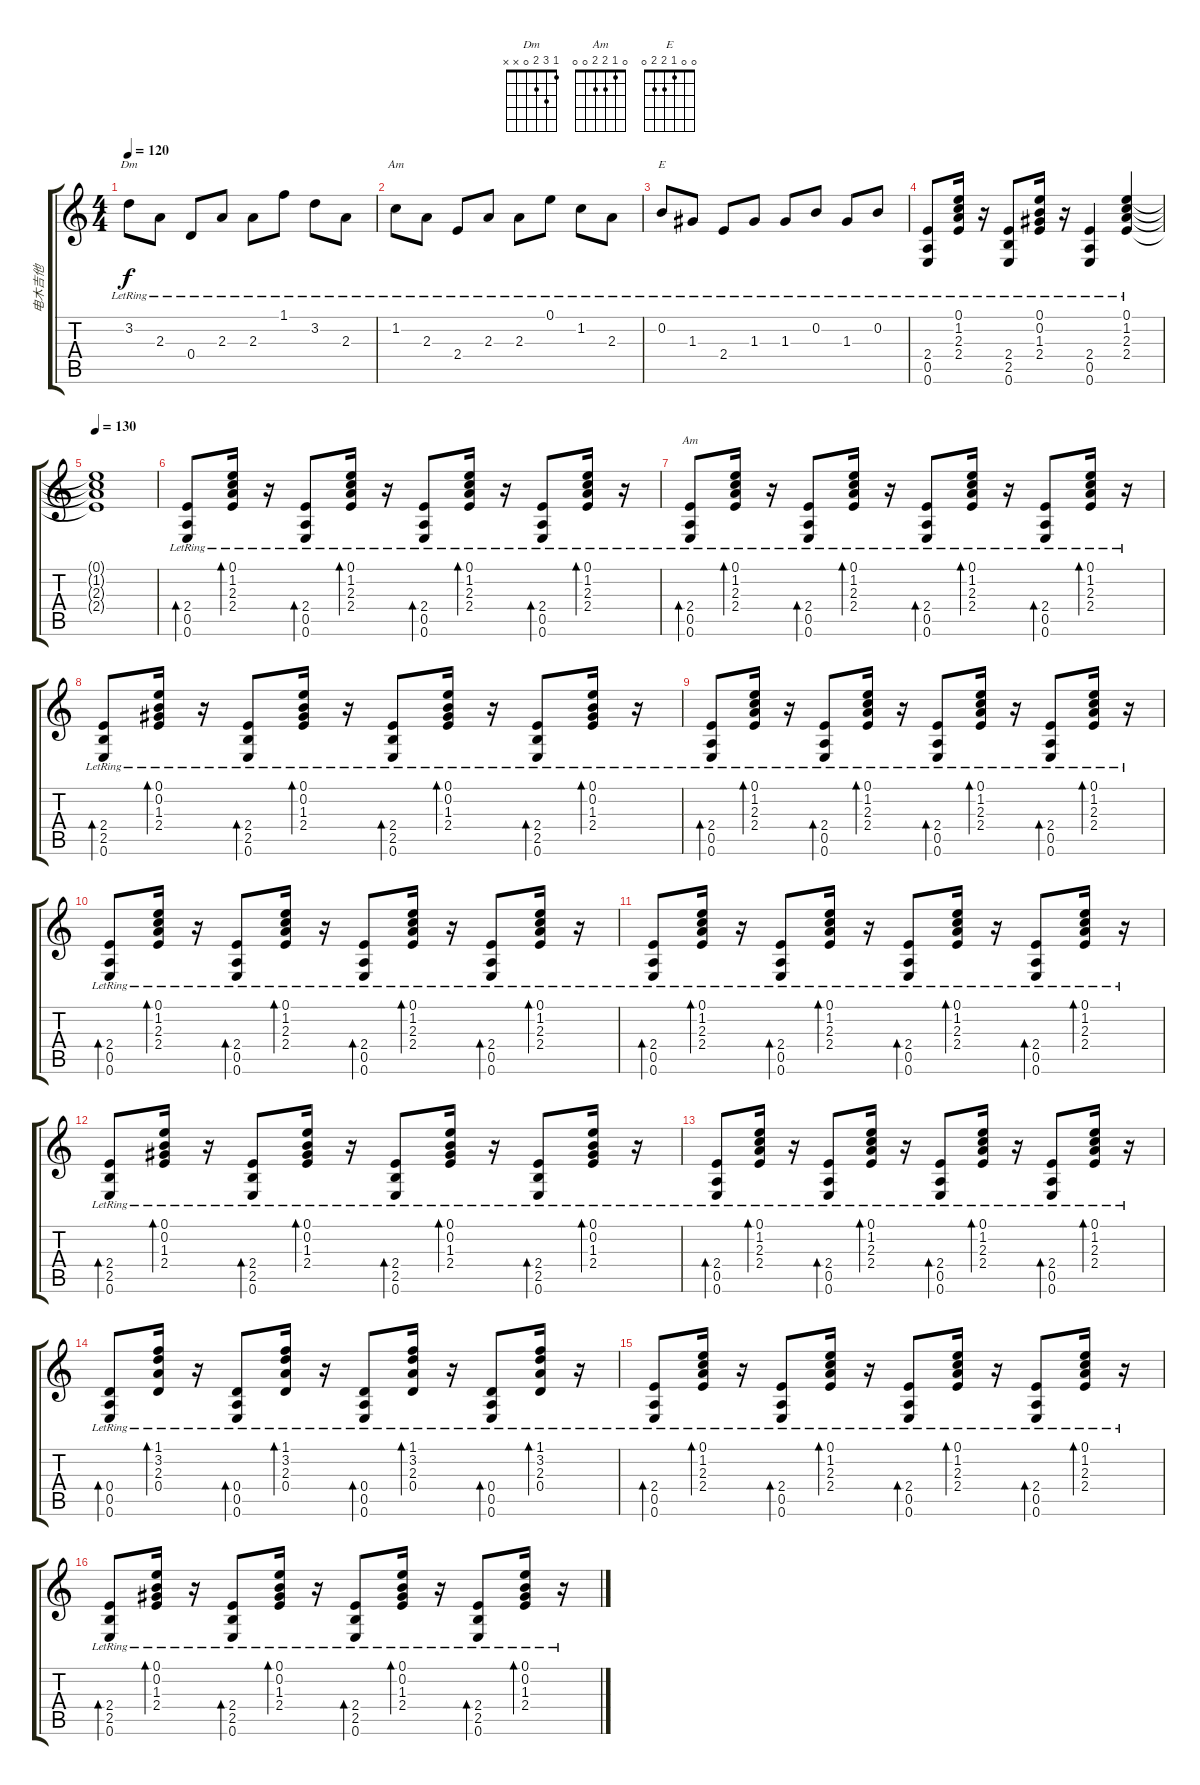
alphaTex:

\track ("电木吉他" "电木吉他") {instrument acousticguitarsteel}
\staff {score tabs}
\tuning (E4 B3 G3 D3 A2 E2) {hide}
\chord ("Dm" 1 3 2 0 x x)
\chord ("Am" 0 1 2 2 0 x)
\chord ("E" 0 0 1 2 2 0)
\chord ("Am" 0 1 2 2 0 0)
\ts (4 4)
\tempo 120
\clef g2
\ks c
3.2{lr}.8{ch "Dm" dy f} 2.3{lr}.8 0.4{lr}.8 2.3{lr}.8 2.3{lr}.8 1.1{lr}.8 3.2{lr}.8 2.3{lr}.8 |
1.2{lr}.8{ch "Am"} 2.3{lr}.8 2.4{lr}.8 2.3{lr}.8 2.3{lr}.8 0.1{lr}.8 1.2{lr}.8 2.3{lr}.8 |
0.2{lr}.8{ch "E"} 1.3{lr}.8 2.4{lr}.8 1.3{lr}.8 1.3{lr}.8 0.2{lr}.8 1.3{lr}.8 0.2{lr}.8 |
(2.4{lr} 0.5{lr} 0.6{lr}).8 (0.1{lr} 1.2{lr} 2.3{lr} 2.4{lr}).16 r.16 (2.4{lr} 2.5{lr} 0.6{lr}).8 (0.1{lr} 0.2{lr} 1.3{lr} 2.4{lr}).16 r.16 (2.4{lr} 0.5{lr} 0.6{lr}).4 (0.1{lr} 1.2{lr} 2.3{lr} 2.4{lr}).4 |
\tempo 130
(0.1{t} 1.2{t} 2.3{t} 2.4{t}).1 |
(2.4{lr} 0.5{lr} 0.6{lr}).8{bd 240} (0.1{lr} 1.2{lr} 2.3{lr} 2.4{lr}).16{bd 120} r.16 (2.4{lr} 0.5{lr} 0.6{lr}).8{bd 240} (0.1{lr} 1.2{lr} 2.3{lr} 2.4{lr}).16{bd 120} r.16 (2.4{lr} 0.5{lr} 0.6{lr}).8{bd 240} (0.1{lr} 1.2{lr} 2.3{lr} 2.4{lr}).16{bd 120} r.16 (2.4{lr} 0.5{lr} 0.6{lr}).8{bd 240} (0.1{lr} 1.2{lr} 2.3{lr} 2.4{lr}).16{bd 120} r.16 |
(2.4{lr} 0.5{lr} 0.6{lr}).8{bd 240 ch "Am"} (0.1{lr} 1.2{lr} 2.3{lr} 2.4{lr}).16{bd 120} r.16 (2.4{lr} 0.5{lr} 0.6{lr}).8{bd 240} (0.1{lr} 1.2{lr} 2.3{lr} 2.4{lr}).16{bd 120} r.16 (2.4{lr} 0.5{lr} 0.6{lr}).8{bd 240} (0.1{lr} 1.2{lr} 2.3{lr} 2.4{lr}).16{bd 120} r.16 (2.4{lr} 0.5{lr} 0.6{lr}).8{bd 240} (0.1{lr} 1.2{lr} 2.3{lr} 2.4{lr}).16{bd 120} r.16 |
(2.4{lr} 2.5{lr} 0.6{lr}).8{bd 240} (0.1{lr} 0.2{lr} 1.3{lr} 2.4{lr}).16{bd 120} r.16 (2.4{lr} 2.5{lr} 0.6{lr}).8{bd 240} (0.1{lr} 0.2{lr} 1.3{lr} 2.4{lr}).16{bd 120} r.16 (2.4{lr} 2.5{lr} 0.6{lr}).8{bd 240} (0.1{lr} 0.2{lr} 1.3{lr} 2.4{lr}).16{bd 120} r.16 (2.4{lr} 2.5{lr} 0.6{lr}).8{bd 240} (0.1{lr} 0.2{lr} 1.3{lr} 2.4{lr}).16{bd 120} r.16 |
(2.4{lr} 0.5{lr} 0.6{lr}).8{bd 240} (0.1{lr} 1.2{lr} 2.3{lr} 2.4{lr}).16{bd 120} r.16 (2.4{lr} 0.5{lr} 0.6{lr}).8{bd 240} (0.1{lr} 1.2{lr} 2.3{lr} 2.4{lr}).16{bd 120} r.16 (2.4{lr} 0.5{lr} 0.6{lr}).8{bd 240} (0.1{lr} 1.2{lr} 2.3{lr} 2.4{lr}).16{bd 120} r.16 (2.4{lr} 0.5{lr} 0.6{lr}).8{bd 240} (0.1{lr} 1.2{lr} 2.3{lr} 2.4{lr}).16{bd 120} r.16 |
(2.4{lr} 0.5{lr} 0.6{lr}).8{bd 240} (0.1{lr} 1.2{lr} 2.3{lr} 2.4{lr}).16{bd 120} r.16 (2.4{lr} 0.5{lr} 0.6{lr}).8{bd 240} (0.1{lr} 1.2{lr} 2.3{lr} 2.4{lr}).16{bd 120} r.16 (2.4{lr} 0.5{lr} 0.6{lr}).8{bd 240} (0.1{lr} 1.2{lr} 2.3{lr} 2.4{lr}).16{bd 120} r.16 (2.4{lr} 0.5{lr} 0.6{lr}).8{bd 240} (0.1{lr} 1.2{lr} 2.3{lr} 2.4{lr}).16{bd 120} r.16 |
(2.4{lr} 0.5{lr} 0.6{lr}).8{bd 240} (0.1{lr} 1.2{lr} 2.3{lr} 2.4{lr}).16{bd 120} r.16 (2.4{lr} 0.5{lr} 0.6{lr}).8{bd 240} (0.1{lr} 1.2{lr} 2.3{lr} 2.4{lr}).16{bd 120} r.16 (2.4{lr} 0.5{lr} 0.6{lr}).8{bd 240} (0.1{lr} 1.2{lr} 2.3{lr} 2.4{lr}).16{bd 120} r.16 (2.4{lr} 0.5{lr} 0.6{lr}).8{bd 240} (0.1{lr} 1.2{lr} 2.3{lr} 2.4{lr}).16{bd 120} r.16 |
(2.4{lr} 2.5{lr} 0.6{lr}).8{bd 240} (0.1{lr} 0.2{lr} 1.3{lr} 2.4{lr}).16{bd 120} r.16 (2.4{lr} 2.5{lr} 0.6{lr}).8{bd 240} (0.1{lr} 0.2{lr} 1.3{lr} 2.4{lr}).16{bd 120} r.16 (2.4{lr} 2.5{lr} 0.6{lr}).8{bd 240} (0.1{lr} 0.2{lr} 1.3{lr} 2.4{lr}).16{bd 120} r.16 (2.4{lr} 2.5{lr} 0.6{lr}).8{bd 240} (0.1{lr} 0.2{lr} 1.3{lr} 2.4{lr}).16{bd 120} r.16 |
(2.4{lr} 0.5{lr} 0.6{lr}).8{bd 240} (0.1{lr} 1.2{lr} 2.3{lr} 2.4{lr}).16{bd 120} r.16 (2.4{lr} 0.5{lr} 0.6{lr}).8{bd 240} (0.1{lr} 1.2{lr} 2.3{lr} 2.4{lr}).16{bd 120} r.16 (2.4{lr} 0.5{lr} 0.6{lr}).8{bd 240} (0.1{lr} 1.2{lr} 2.3{lr} 2.4{lr}).16{bd 120} r.16 (2.4{lr} 0.5{lr} 0.6{lr}).8{bd 240} (0.1{lr} 1.2{lr} 2.3{lr} 2.4{lr}).16{bd 120} r.16 |
(0.4{lr} 0.5{lr} 0.6{lr}).8{bd 240} (1.1{lr} 3.2{lr} 2.3{lr} 0.4{lr}).16{bd 120} r.16 (0.4{lr} 0.5{lr} 0.6{lr}).8{bd 240} (1.1{lr} 3.2{lr} 2.3{lr} 0.4{lr}).16{bd 120} r.16 (0.4{lr} 0.5{lr} 0.6{lr}).8{bd 240} (1.1{lr} 3.2{lr} 2.3{lr} 0.4{lr}).16{bd 120} r.16 (0.4{lr} 0.5{lr} 0.6{lr}).8{bd 240} (1.1{lr} 3.2{lr} 2.3{lr} 0.4{lr}).16{bd 120} r.16 |
(2.4{lr} 0.5{lr} 0.6{lr}).8{bd 240} (0.1{lr} 1.2{lr} 2.3{lr} 2.4{lr}).16{bd 120} r.16 (2.4{lr} 0.5{lr} 0.6{lr}).8{bd 240} (0.1{lr} 1.2{lr} 2.3{lr} 2.4{lr}).16{bd 120} r.16 (2.4{lr} 0.5{lr} 0.6{lr}).8{bd 240} (0.1{lr} 1.2{lr} 2.3{lr} 2.4{lr}).16{bd 120} r.16 (2.4{lr} 0.5{lr} 0.6{lr}).8{bd 240} (0.1{lr} 1.2{lr} 2.3{lr} 2.4{lr}).16{bd 120} r.16 |
(2.4{lr} 2.5{lr} 0.6{lr}).8{bd 240} (0.1{lr} 0.2{lr} 1.3{lr} 2.4{lr}).16{bd 120} r.16 (2.4{lr} 2.5{lr} 0.6{lr}).8{bd 240} (0.1{lr} 0.2{lr} 1.3{lr} 2.4{lr}).16{bd 120} r.16 (2.4{lr} 2.5{lr} 0.6{lr}).8{bd 240} (0.1{lr} 0.2{lr} 1.3{lr} 2.4{lr}).16{bd 120} r.16 (2.4{lr} 2.5{lr} 0.6{lr}).8{bd 240} (0.1{lr} 0.2{lr} 1.3{lr} 2.4{lr}).16{bd 120} r.16
